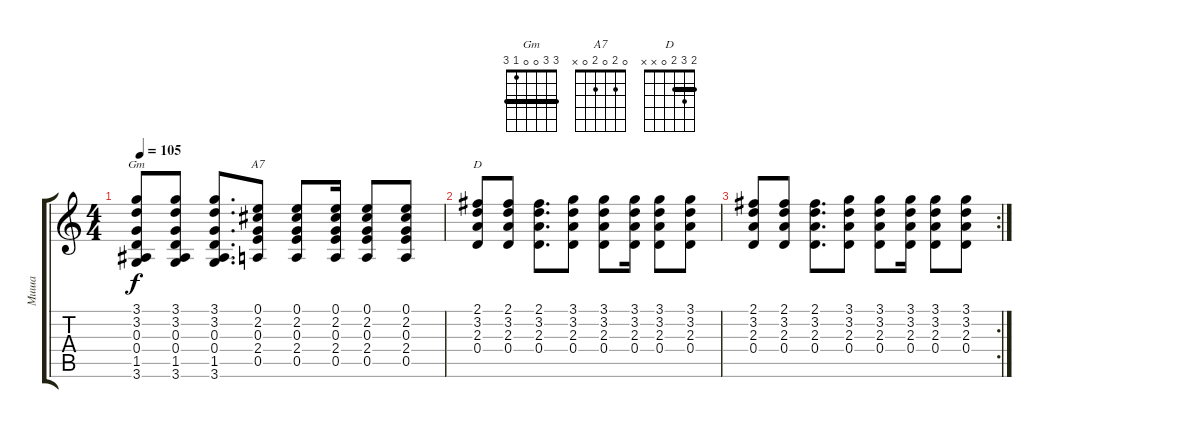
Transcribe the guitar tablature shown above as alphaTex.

\track ("Миша" "Миша") {instrument acousticguitarsteel}
\staff {score tabs}
\tuning (E4 B3 G3 D3 A2 E2) {hide}
\chord ("Gm" 3 3 0 0 1 3) {barre 3}
\chord ("A7" 0 2 0 2 0 x)
\chord ("D" 2 3 2 0 x x) {barre 2}
\ts (4 4)
\tempo 105
\clef g2
\ks c
(3.1 3.2 0.3 0.4 1.5 3.6).8{ch "Gm" dy f} (3.1 3.2 0.3 0.4 1.5 3.6).8 (3.1 3.2 0.3 0.4 1.5 3.6).8{d} (0.1 2.2 0.3 2.4 0.5).8{ch "A7"} (0.1 2.2 0.3 2.4 0.5).8 (0.1 2.2 0.3 2.4 0.5).16 (0.1 2.2 0.3 2.4 0.5).8 (0.1 2.2 0.3 2.4 0.5).8 |
(2.1 3.2 2.3 0.4).8{ch "D"} (2.1 3.2 2.3 0.4).8 (2.1 3.2 2.3 0.4).8{d} (3.1 3.2 2.3 0.4).8 (3.1 3.2 2.3 0.4).8 (3.1 3.2 2.3 0.4).16 (3.1 3.2 2.3 0.4).8 (3.1 3.2 2.3 0.4).8 |
\rc 2
(2.1 3.2 2.3 0.4).8 (2.1 3.2 2.3 0.4).8 (2.1 3.2 2.3 0.4).8{d} (3.1 3.2 2.3 0.4).8 (3.1 3.2 2.3 0.4).8 (3.1 3.2 2.3 0.4).16 (3.1 3.2 2.3 0.4).8 (3.1 3.2 2.3 0.4).8
